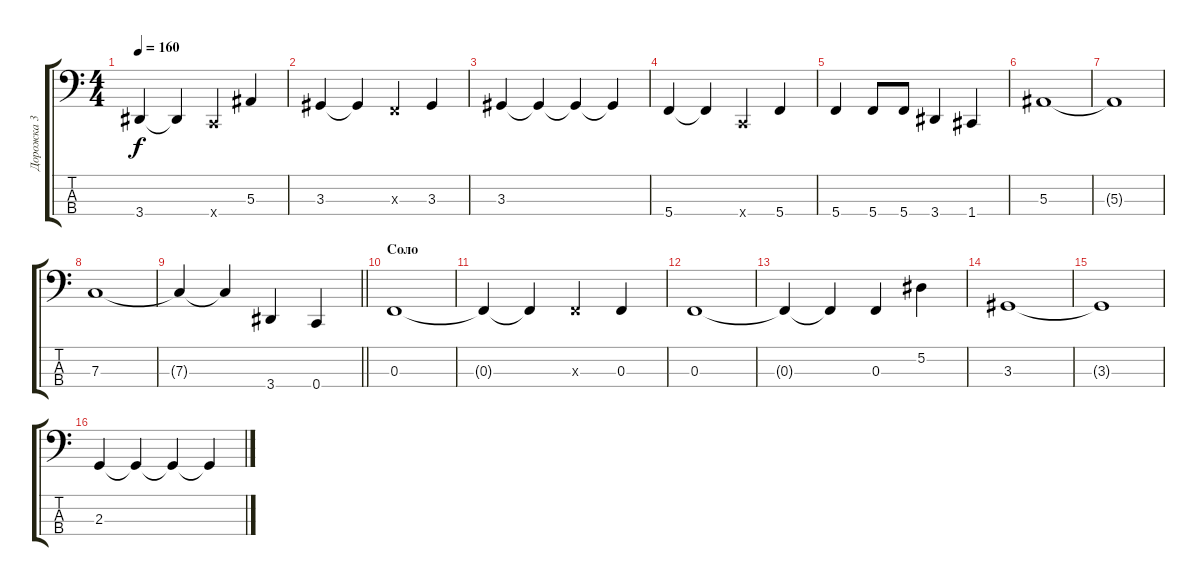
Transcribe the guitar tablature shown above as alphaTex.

\track ("Дорожка 3" "Дорожка 3") {instrument electricbassfinger}
\staff {score tabs}
\tuning (Eb2 Bb1 F1 C1) {hide}
\ts (4 4)
\tempo 160
\clef f4
\ks c
3.4.4{dy f} 3.4{t}.4 0.4{x}.4 5.3.4 |
3.3.4 3.3{t}.4 0.3{x}.4 3.3.4 |
3.3.4 3.3{t}.4 3.3{t}.4 3.3{t}.4 |
5.4.4 5.4{t}.4 0.4{x}.4 5.4.4 |
5.4.4 5.4.8 5.4.8 3.4.4 1.4.4 |
5.3.1 |
5.3{t}.1 |
7.3.1 |
\barLineRight lightlight
7.3{t}.4 7.3{t}.4 3.4.4 0.4.4 |
\section ("" "Соло")
0.3.1 |
0.3{t}.4 0.3{t}.4 0.3{x}.4 0.3.4 |
0.3.1 |
0.3{t}.4 0.3{t}.4 0.3.4 5.2.4 |
3.3.1 |
3.3{t}.1 |
2.3.4 2.3{t}.4 2.3{t}.4 2.3{t}.4
